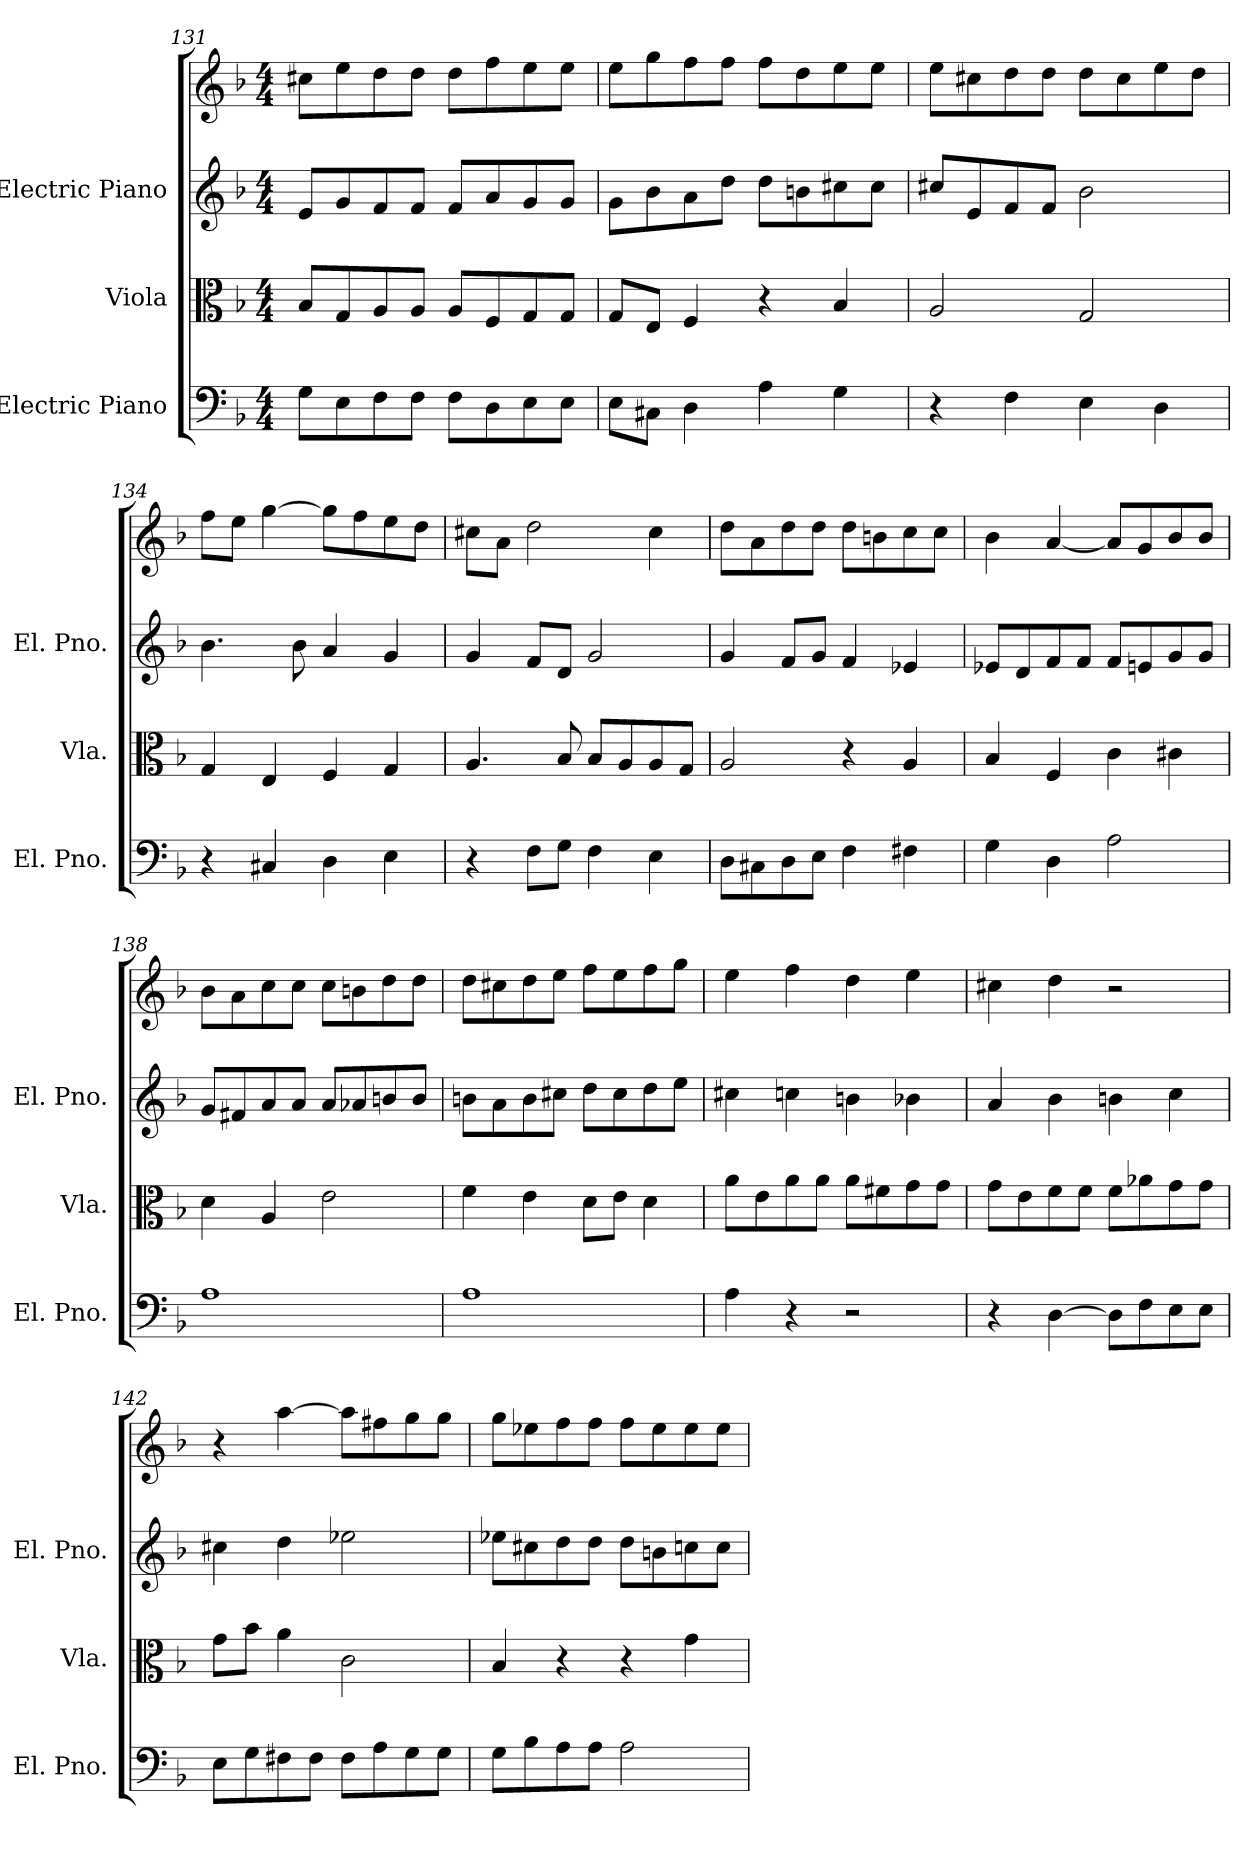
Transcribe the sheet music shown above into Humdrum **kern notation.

**kern	**kern	**kern	**kern
*part3	*part2	*part1	*part1
*staff4	*staff3	*staff2	*staff1
*I"Electric Piano	*I"Viola	*I"Electric Piano	*
*I'El. Pno.	*I'Vla.	*I'El. Pno.	*
*clefF4	*clefC3	*clefG2	*clefG2
*k[b-]	*k[b-]	*k[b-]	*k[b-]
*M4/4	*M4/4	*M4/4	*M4/4
=131	=131	=131	=131
8G\L	8B-/L	8e/L	8cc#X\L
8E\	8G/	8g/	8ee\
8F\	8A/	8f/	8dd\
8F\J	8A/J	8f/J	8dd\J
8F\L	8A/L	8f/L	8dd\L
8D\	8F/	8a/	8ff\
8E\	8G/	8g/	8ee\
8E\J	8G/J	8g/J	8ee\J
=132	=132	=132	=132
8E\L	8G/L	8g\L	8ee\L
8C#X\J	8E/J	8b-\	8gg\
4D\	4F/	8a\	8ff\
.	.	8dd\J	8ff\J
4A\	4r	8dd\L	8ff\L
.	.	8bn\	8dd\
4G\	4B-/	8cc#X\	8ee\
.	.	8cc#\J	8ee\J
!!LO:PB:g=z
=133	=133	=133	=133
4r	2A/	8cc#X/L	8ee\L
.	.	8e/	8cc#X\
4F\	.	8f/	8dd\
.	.	8f/J	8dd\J
4E\	2G/	2b-\	8dd\L
.	.	.	8cc#\
4D\	.	.	8ee\
.	.	.	8dd\J
=134	=134	=134	=134
4r	4G/	4.b-\	8ff\L
.	.	.	8ee\J
4C#X/	4E/	.	[4gg\
.	.	8b-\	.
4D\	4F/	4a/	8gg\L]
.	.	.	8ff\
4E\	4G/	4g/	8ee\
.	.	.	8dd\J
=135	=135	=135	=135
4r	4.A/	4g/	8cc#X\L
.	.	.	8a\J
8F\L	.	8f/L	2dd\
8G\J	8B-/	8d/J	.
4F\	8B-/L	2g/	.
.	8A/	.	.
4E\	8A/	.	4cc#\
.	8G/J	.	.
=136	=136	=136	=136
8D\L	2A/	4g/	8dd\L
8C#X\	.	.	8a\
8D\	.	8f/L	8dd\
8E\J	.	8g/J	8dd\J
4F\	4r	4f/	8dd\L
.	.	.	8bn\
4F#X\	4A/	4e-X/	8cc\
.	.	.	8cc\J
!!LO:LB:g=z
=137	=137	=137	=137
4G\	4B-/	8e-X/L	4b-\
.	.	8d/	.
4D\	4F/	8f/	[4a/
.	.	8f/J	.
2A\	4c\	8f/L	8a/L]
.	.	8en/	8g/
.	4c#X\	8g/	8b-/
.	.	8g/J	8b-/J
=138	=138	=138	=138
1A	4d\	8g/L	8b-\L
.	.	8f#X/	8a\
.	4A/	8a/	8cc\
.	.	8a/J	8cc\J
.	2e\	8a/L	8cc\L
.	.	8a-X/	8bn\
.	.	8bn/	8dd\
.	.	8b/J	8dd\J
=139	=139	=139	=139
1A	4f\	8bn\L	8dd\L
.	.	8a\	8cc#X\
.	4e\	8b\	8dd\
.	.	8cc#X\J	8ee\J
.	8d\L	8dd\L	8ff\L
.	8e\J	8cc#\	8ee\
.	4d\	8dd\	8ff\
.	.	8ee\J	8gg\J
=140	=140	=140	=140
4A\	8a\L	4cc#X\	4ee\
.	8e\	.	.
4r	8a\	4ccn\	4ff\
.	8a\J	.	.
2r	8a\L	4bn\	4dd\
.	8f#X\	.	.
.	8g\	4b-X\	4ee\
.	8g\J	.	.
!!LO:LB:g=z
=141	=141	=141	=141
4r	8g\L	4a/	4cc#X\
.	8e\	.	.
[4D\	8f\	4b-\	4dd\
.	8f\J	.	.
8D\L]	8f\L	4bn\	2r
8F\	8a-X\	.	.
8E\	8g\	4cc\	.
8E\J	8g\J	.	.
=142	=142	=142	=142
8E\L	8g\L	4cc#X\	4r
8G\	8b-\J	.	.
8F#X\	4a\	4dd\	[4aa\
8F#\J	.	.	.
8F#\L	2c\	2ee-X\	8aa\L]
8A\	.	.	8ff#X\
8G\	.	.	8gg\
8G\J	.	.	8gg\J
=143	=143	=143	=143
8G\L	4B-/	8ee-X\L	8gg\L
8B-\	.	8cc#X\	8ee-X\
8A\	4r	8dd\	8ff\
8A\J	.	8dd\J	8ff\J
2A\	4r	8dd\L	8ff\L
.	.	8bn\	8ee-\
.	4g\	8ccn\	8ee-\
.	.	8cc\J	8ee-\J
=	=	=	=
*-	*-	*-	*-
